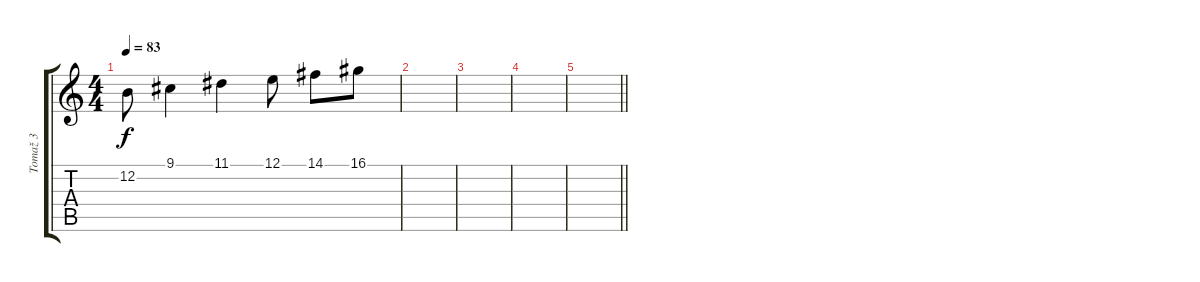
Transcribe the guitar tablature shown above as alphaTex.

\track ("Tomaž 3" "Tomaž 3") {instrument acousticgrandpiano}
\staff {score tabs}
\tuning (E4 B3 G3 D3 A2 E2) {hide}
\ts (4 4)
\tempo 83
\clef g2
\ks c
12.2.8{dy f} 9.1.4 11.1.4 12.1.8 14.1.8 16.1.8 |
|
|
|
\barLineRight lightlight
